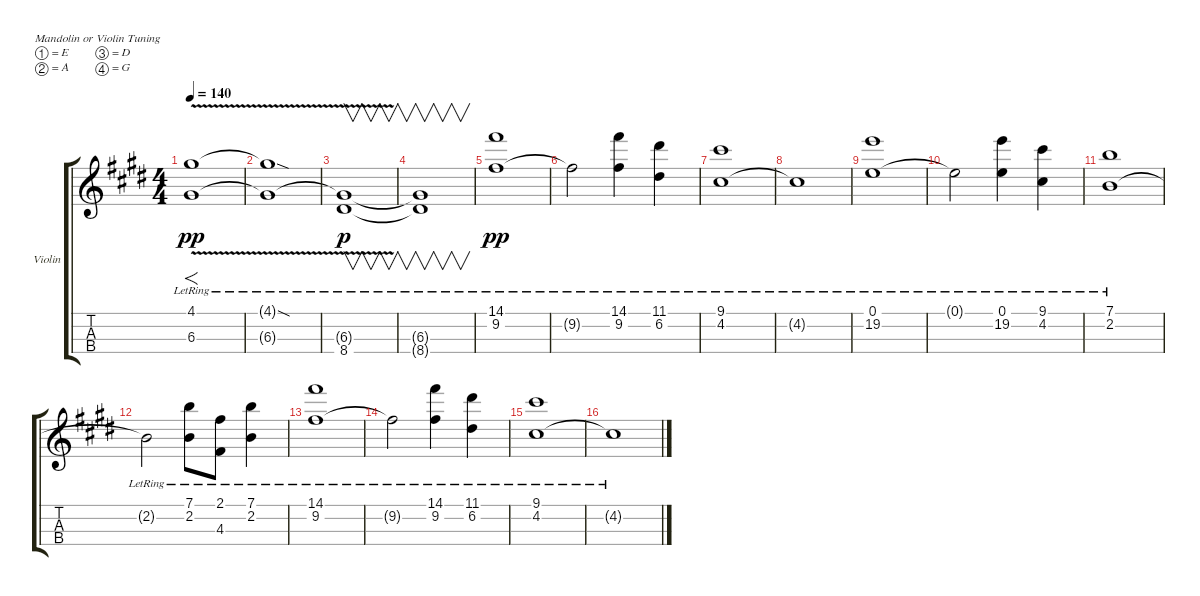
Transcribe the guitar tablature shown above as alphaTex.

\defaultSystemsLayout 4
\bracketExtendMode groupsimilarinstruments
\firstSystemTrackNameOrientation horizontal
\otherSystemsTrackNameOrientation horizontal
\track ("Violin" "Violin") {instrument violin}
\staff {score tabs}
\tuning (E5 A4 D4 G3)
\ts (4 4)
\tempo 140
\clef g2
\scale
0.333333
\ks e
(6.3{v lr} 4.1{v lr}).1{f dy pp} |
\scale
0.333333 (6.3{v lr t} 4.1{v sod lr t}).1 |
\scale
0.333333 (6.3{lr t} 8.4{lr}).1{v dy p} |
\scale
0.333333 (6.3{lr t} 8.4{lr t}).1{v} |
\scale
0.333333 (9.2{lr} 14.1{lr}).1{dy pp} |
\scale
0.333333 9.2{lr t}.2 (9.2{lr} 14.1{lr}).4 (6.2{lr} 11.1{lr}).4 |
\scale
0.333333 (4.2{lr} 9.1{lr}).1 |
\scale
0.333333 4.2{lr t}.1 |
\scale
0.333333 (0.1{lr} 19.2{lr}).1 |
\scale
0.333333 0.1{lr t}.2 (0.1{lr} 19.2{lr}).4 (4.2{lr} 9.1{lr}).4 |
\scale
0.333333 (2.2{lr} 7.1{lr}).1 |
\scale
0.333333 2.2{lr t}.2 (2.2{lr} 7.1{lr}).8 (4.3{lr} 2.1{lr}).8 (2.2{lr} 7.1{lr}).4 |
\scale
0.333333 (9.2{lr} 14.1{lr}).1 |
\scale
0.333333 9.2{lr t}.2 (9.2{lr} 14.1{lr}).4 (6.2{lr} 11.1{lr}).4 |
\scale
0.333333 (4.2{lr} 9.1{lr}).1 |
\scale
0.333333 4.2{lr t}.1
